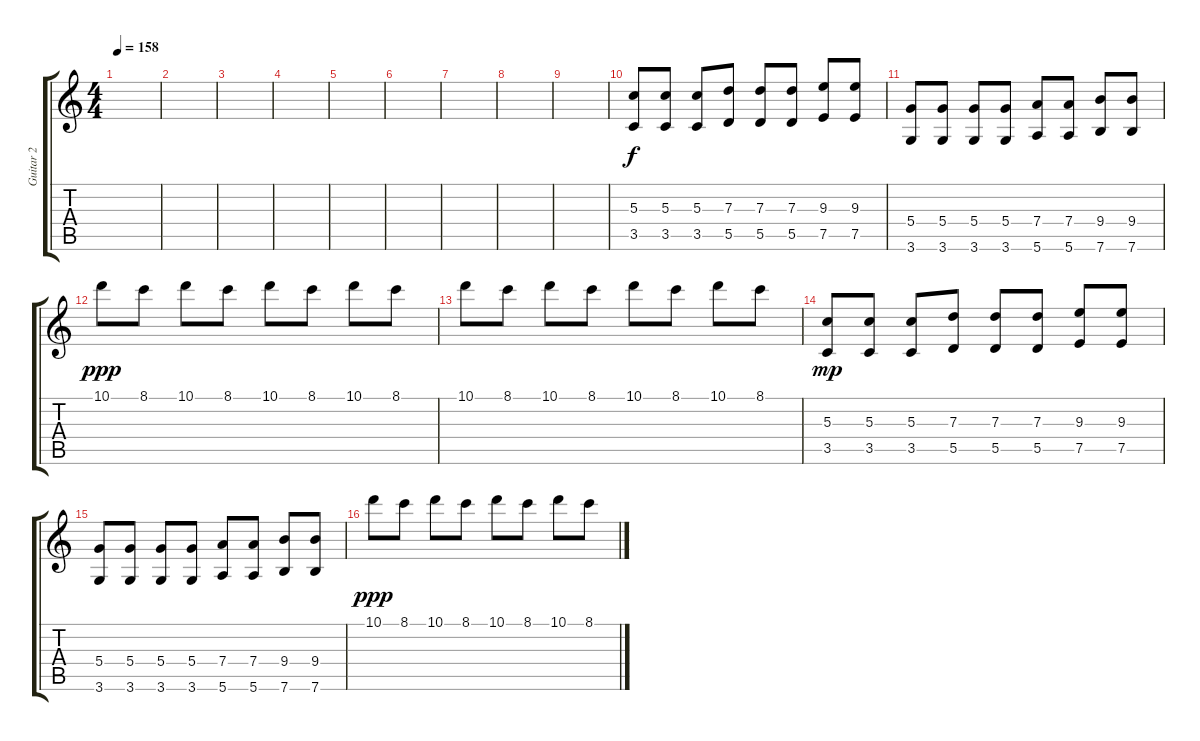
\track ("Guitar 2" "Guitar 2") {instrument distortionguitar}
\staff {score tabs}
\tuning (E4 B3 G3 D3 A2 E2) {hide}
\ts (4 4)
\tempo 158
\clef g2
\ks c
|
|
|
|
|
|
|
|
|
(5.3 3.5).8 (5.3 3.5).8 (5.3 3.5).8 (7.3 5.5).8 (7.3 5.5).8 (7.3 5.5).8 (9.3 7.5).8 (9.3 7.5).8 |
(5.4 3.6).8{instrument distortionguitar} (5.4 3.6).8 (5.4 3.6).8 (5.4 3.6).8 (7.4 5.6).8 (7.4 5.6).8 (9.4 7.6).8 (9.4 7.6).8 |
10.1.8{dy ppp instrument overdrivenguitar} 8.1.8 10.1.8 8.1.8 10.1.8 8.1.8 10.1.8 8.1.8 |
10.1.8 8.1.8 10.1.8 8.1.8 10.1.8 8.1.8 10.1.8 8.1.8 |
(5.3 3.5).8{dy mp instrument distortionguitar} (5.3 3.5).8 (5.3 3.5).8 (7.3 5.5).8 (7.3 5.5).8 (7.3 5.5).8 (9.3 7.5).8 (9.3 7.5).8 |
(5.4 3.6).8{instrument distortionguitar} (5.4 3.6).8 (5.4 3.6).8 (5.4 3.6).8 (7.4 5.6).8 (7.4 5.6).8 (9.4 7.6).8 (9.4 7.6).8 |
10.1.8{dy ppp instrument overdrivenguitar} 8.1.8 10.1.8 8.1.8 10.1.8 8.1.8 10.1.8 8.1.8
